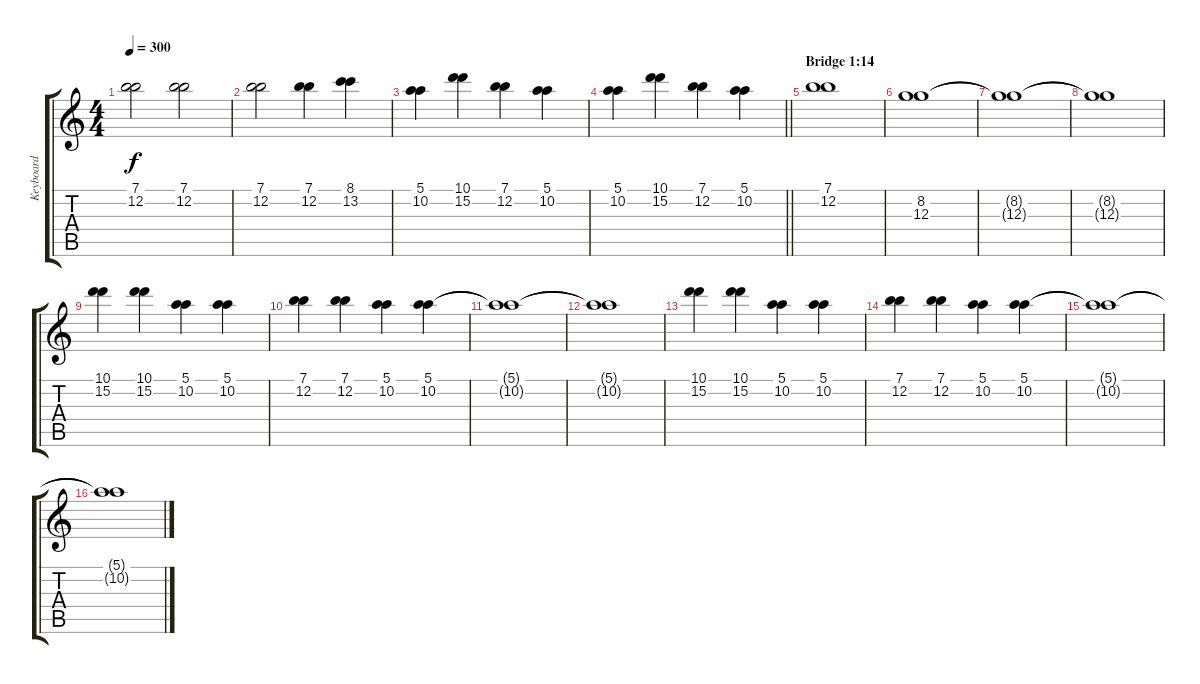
\track ("Keyboard" "Keyboard") {instrument electricguitarjazz}
\staff {score tabs}
\tuning (E4 B3 G3 D3 A2 E2) {hide}
\ts (4 4)
\tempo 300
\clef g2
\ks c
(7.1 12.2).2{dy f} (7.1 12.2).2 |
(7.1 12.2).2 (7.1 12.2).4 (8.1 13.2).4 |
(5.1 10.2).4 (10.1 15.2).4 (7.1 12.2).4 (5.1 10.2).4 |
\barLineRight lightlight
(5.1 10.2).4 (10.1 15.2).4 (7.1 12.2).4 (5.1 10.2).4 |
\section ("" "Bridge 1:14")
(7.1 12.2).1 |
(8.2 12.3).1 |
(8.2{t} 12.3{t}).1 |
(8.2{t} 12.3{t}).1 |
(10.1 15.2).4 (10.1 15.2).4 (5.1 10.2).4 (5.1 10.2).4 |
(7.1 12.2).4 (7.1 12.2).4 (5.1 10.2).4 (5.1 10.2).4 |
(5.1{t} 10.2{t}).1 |
(5.1{t} 10.2{t}).1 |
(10.1 15.2).4 (10.1 15.2).4 (5.1 10.2).4 (5.1 10.2).4 |
(7.1 12.2).4 (7.1 12.2).4 (5.1 10.2).4 (5.1 10.2).4 |
(5.1{t} 10.2{t}).1 |
(5.1{t} 10.2{t}).1
